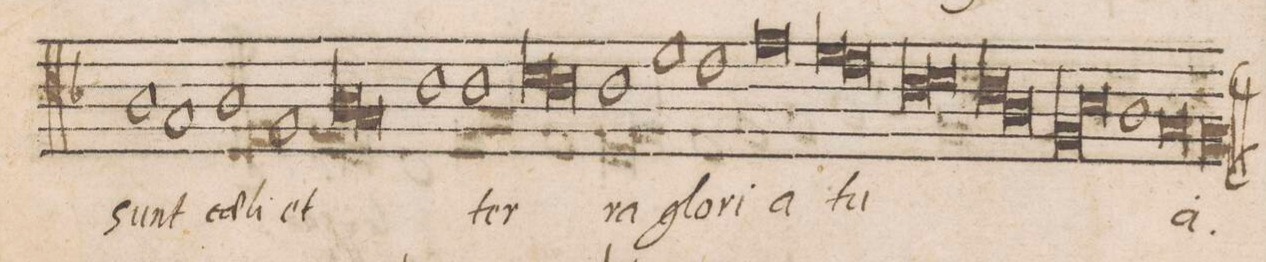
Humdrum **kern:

**kern	**text
*I"TENOR	*
*clefC4	*
*k[b-]	*
*met(C|)	*
*M2/1	*
1A	sunt
1G	.
=34-	=34-
1A	cae-
1F	-li
=35-	=35-
*lig	*
1A	et
1G	.
*Xlig	*
=36-	=36-
1c	.
1c	ter-
=37-	=37-
*lig	*
1d	.
1c	.
*Xlig	*
=38-	=38-
1c	-ra
1f	glo-
=39-	=39-
1e	-ri-
0g	-a
=40-	=40-
*lig	*
1f	tu-
=41-	=41-
1e	.
*Xlig	*
*lig	*
1c	.
=42-	=42-
1d	.
*Xlig	*
*lig	*
1c	.
=43-	=43-
1A	.
*Xlig	*
*lig	*
1F	.
=44-	=44-
1B-	.
*Xlig	*
1A	.
=45-	=45-
0G	.
=46-	=46-
0F;l/	-a.
=47||-	=47||-
*-	*-
